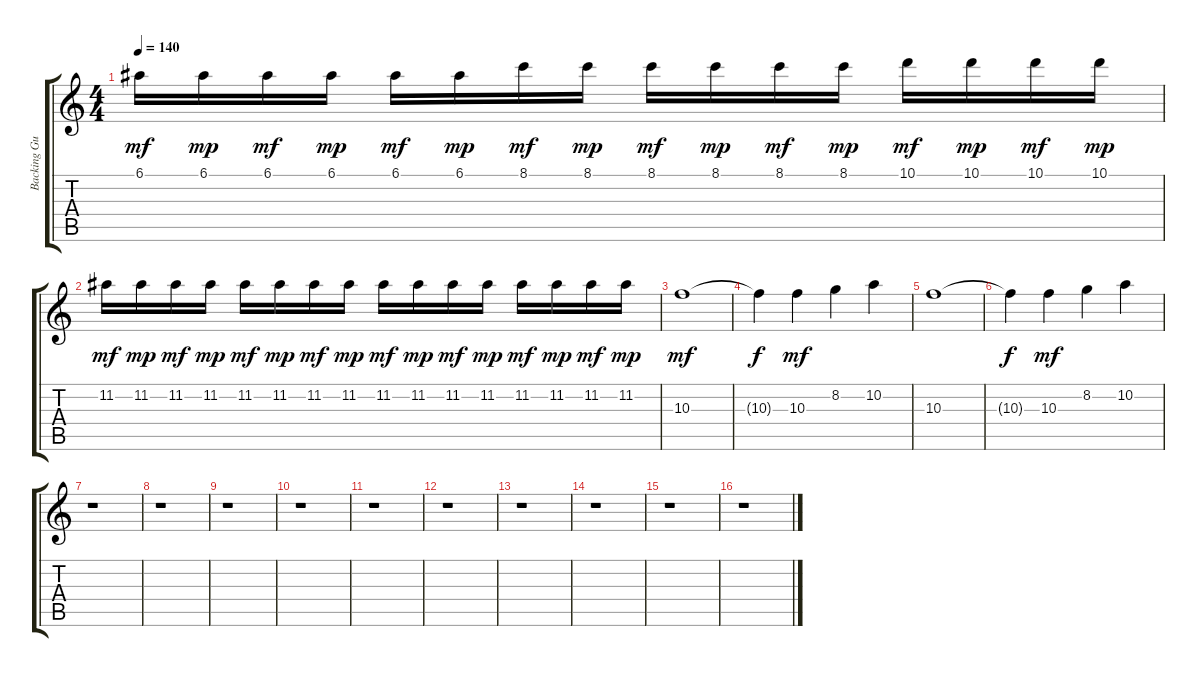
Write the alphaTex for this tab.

\track ("Backing Guitar2" "Backing Gu") {instrument distortionguitar}
\staff {score tabs}
\tuning (E4 B3 G3 D3 A2 D2) {hide}
\ts (4 4)
\tempo 140
\clef g2
\ks c
6.1.16{dy mf} 6.1.16{dy mp} 6.1.16{dy mf} 6.1.16{dy mp} 6.1.16{dy mf} 6.1.16{dy mp} 8.1.16{dy mf} 8.1.16{dy mp} 8.1.16{dy mf} 8.1.16{dy mp} 8.1.16{dy mf} 8.1.16{dy mp} 10.1.16{dy mf} 10.1.16{dy mp} 10.1.16{dy mf} 10.1.16{dy mp} |
11.2.16{dy mf} 11.2.16{dy mp} 11.2.16{dy mf} 11.2.16{dy mp} 11.2.16{dy mf} 11.2.16{dy mp} 11.2.16{dy mf} 11.2.16{dy mp} 11.2.16{dy mf} 11.2.16{dy mp} 11.2.16{dy mf} 11.2.16{dy mp} 11.2.16{dy mf} 11.2.16{dy mp} 11.2.16{dy mf} 11.2.16{dy mp} |
10.3.1{dy mf} |
10.3{t}.4{dy f} 10.3.4{dy mf} 8.2.4 10.2.4 |
10.3.1 |
10.3{t}.4{dy f} 10.3.4{dy mf} 8.2.4 10.2.4 |
r.1 |
r.1 |
r.1 |
r.1 |
r.1 |
r.1 |
r.1 |
r.1 |
r.1 |
r.1
